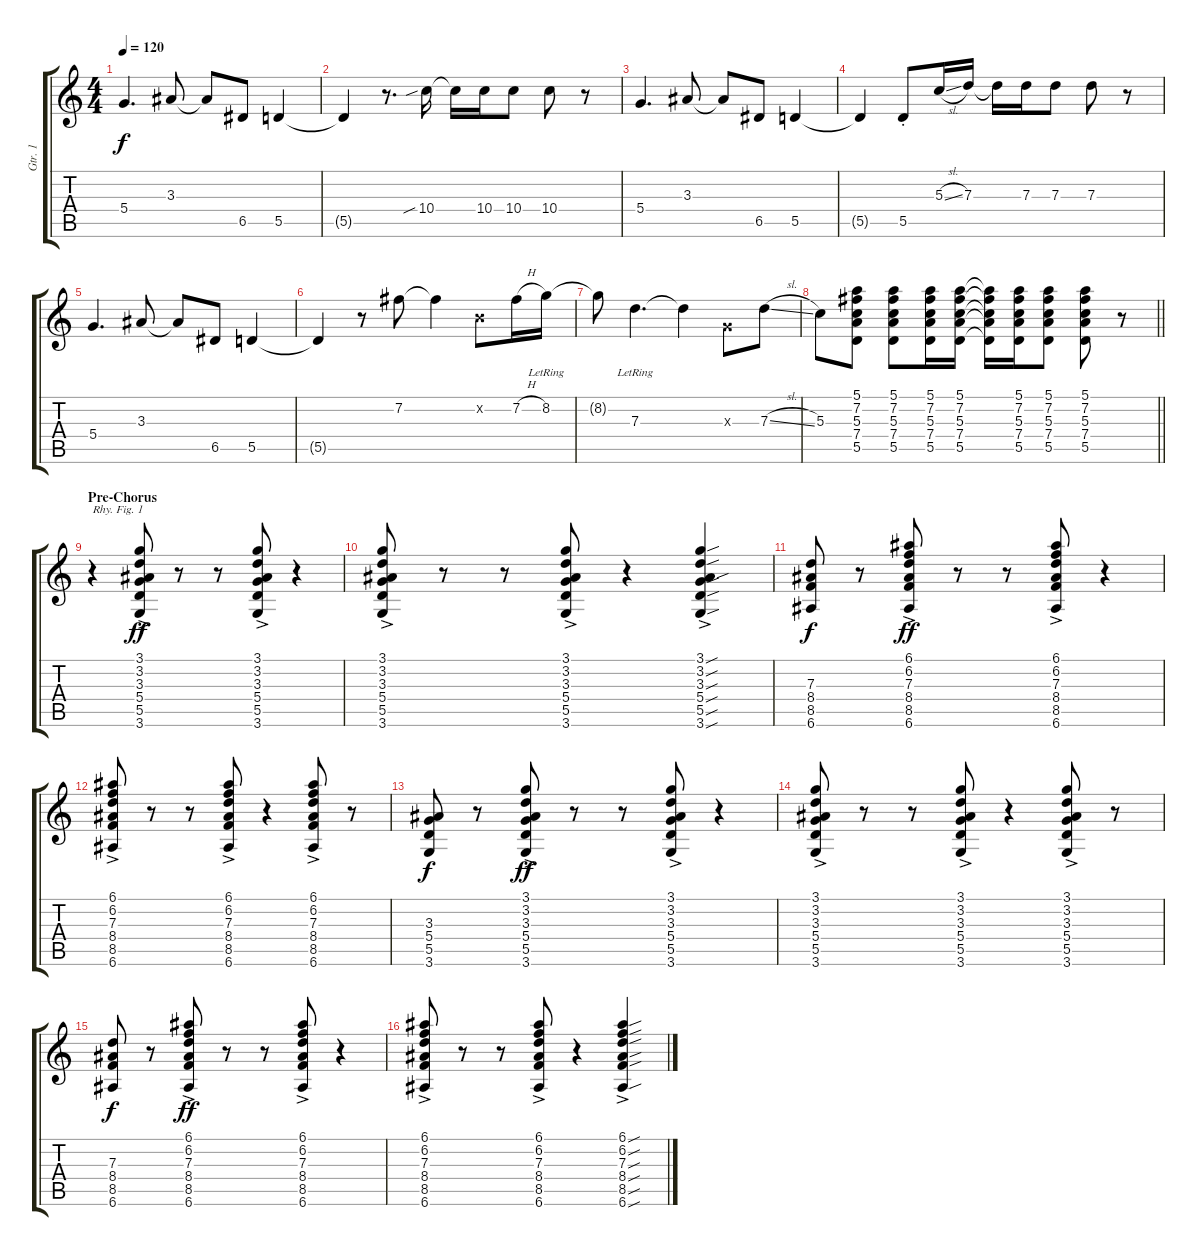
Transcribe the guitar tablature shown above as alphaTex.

\track ("Gtr. 1" "Gtr. 1") {instrument electricguitarclean}
\staff {score tabs}
\tuning (E4 B3 G3 D3 A2 E2) {hide}
\ts (4 4)
\tempo 120
\clef g2
\ks c
5.4.4{d dy f} 3.3.8 3.3{t}.8 6.5.8 5.5.4 |
5.5{t}.4 r.8{d} 10.4{sib}.16 10.4{t}.16 10.4.16 10.4.8 10.4.8 r.8 |
5.4.4{d} 3.3.8 3.3{t}.8 6.5.8 5.5.4 |
5.5{t}.4 5.5{st}.8 5.3{sl}.16 7.3.16 7.3{t}.16 7.3.16 7.3.8 7.3.8 r.8 |
5.4.4{d} 3.3.8 3.3{t}.8 6.5.8 5.5.4 |
5.5{t}.4 r.8 7.2.8 7.2{t}.4 0.2{x}.8 7.2{h}.16 8.2{lr}.16 |
8.2{t}.8 7.3{lr}.4{d} 7.3{t}.4 0.3{x}.8 7.3{sl}.8 |
\barLineRight lightlight
5.3.8 (5.1 7.2 5.3 7.4 5.5).8 (5.1 7.2 5.3 7.4 5.5).8 (5.1 7.2 5.3 7.4 5.5).16 (5.1 7.2 5.3 7.4 5.5).16 (5.1{t} 7.2{t} 5.3{t} 7.4{t} 5.5{t}).16 (5.1 7.2 5.3 7.4 5.5).16 (5.1 7.2 5.3 7.4 5.5).8 (5.1 7.2 5.3 7.4 5.5).8 r.8 |
\section ("" "Pre-Chorus")
r.4{txt "Rhy. Fig. 1"} (3.1{ac} 3.2{ac} 3.3{ac} 5.4{ac} 5.5{ac} 3.6{ac}).8{dy ff} r.8 r.8 (3.1{ac} 3.2{ac} 3.3{ac} 5.4{ac} 5.5{ac} 3.6{ac}).8 r.4 |
(3.1{ac} 3.2{ac} 3.3{ac} 5.4{ac} 5.5{ac} 3.6{ac}).8 r.8 r.8 (3.1{ac} 3.2{ac} 3.3{ac} 5.4{ac} 5.5{ac} 3.6{ac}).8 r.4 (3.1{sou ac} 3.2{sou ac} 3.3{sou ac} 5.4{sou ac} 5.5{sou ac} 3.6{sou ac}).4 |
(7.3 8.4 8.5 6.6).8{dy f} r.8 (6.1{ac} 6.2{ac} 7.3{ac} 8.4{ac} 8.5{ac} 6.6{ac}).8{dy ff} r.8 r.8 (6.1{ac} 6.2{ac} 7.3{ac} 8.4{ac} 8.5{ac} 6.6{ac}).8 r.4 |
(6.1{ac} 6.2{ac} 7.3{ac} 8.4{ac} 8.5{ac} 6.6{ac}).8 r.8 r.8 (6.1{ac} 6.2{ac} 7.3{ac} 8.4{ac} 8.5{ac} 6.6{ac}).8 r.4 (6.1{ac} 6.2{ac} 7.3{ac} 8.4{ac} 8.5{ac} 6.6{ac}).8 r.8 |
(3.3 5.4 5.5 3.6).8{dy f} r.8 (3.1{ac} 3.2{ac} 3.3{ac} 5.4{ac} 5.5{ac} 3.6{ac}).8{dy ff} r.8 r.8 (3.1{ac} 3.2{ac} 3.3{ac} 5.4{ac} 5.5{ac} 3.6{ac}).8 r.4 |
(3.1{ac} 3.2{ac} 3.3{ac} 5.4{ac} 5.5{ac} 3.6{ac}).8 r.8 r.8 (3.1{ac} 3.2{ac} 3.3{ac} 5.4{ac} 5.5{ac} 3.6{ac}).8 r.4 (3.1{ac} 3.2{ac} 3.3{ac} 5.4{ac} 5.5{ac} 3.6{ac}).8 r.8 |
(7.3 8.4 8.5 6.6).8{dy f} r.8 (6.1{ac} 6.2{ac} 7.3{ac} 8.4{ac} 8.5{ac} 6.6{ac}).8{dy ff} r.8 r.8 (6.1{ac} 6.2{ac} 7.3{ac} 8.4{ac} 8.5{ac} 6.6{ac}).8 r.4 |
(6.1{ac} 6.2{ac} 7.3{ac} 8.4{ac} 8.5{ac} 6.6{ac}).8 r.8 r.8 (6.1{ac} 6.2{ac} 7.3{ac} 8.4{ac} 8.5{ac} 6.6{ac}).8 r.4 (6.1{sou ac} 6.2{sou ac} 7.3{sou ac} 8.4{sou ac} 8.5{sou ac} 6.6{sou ac}).4
